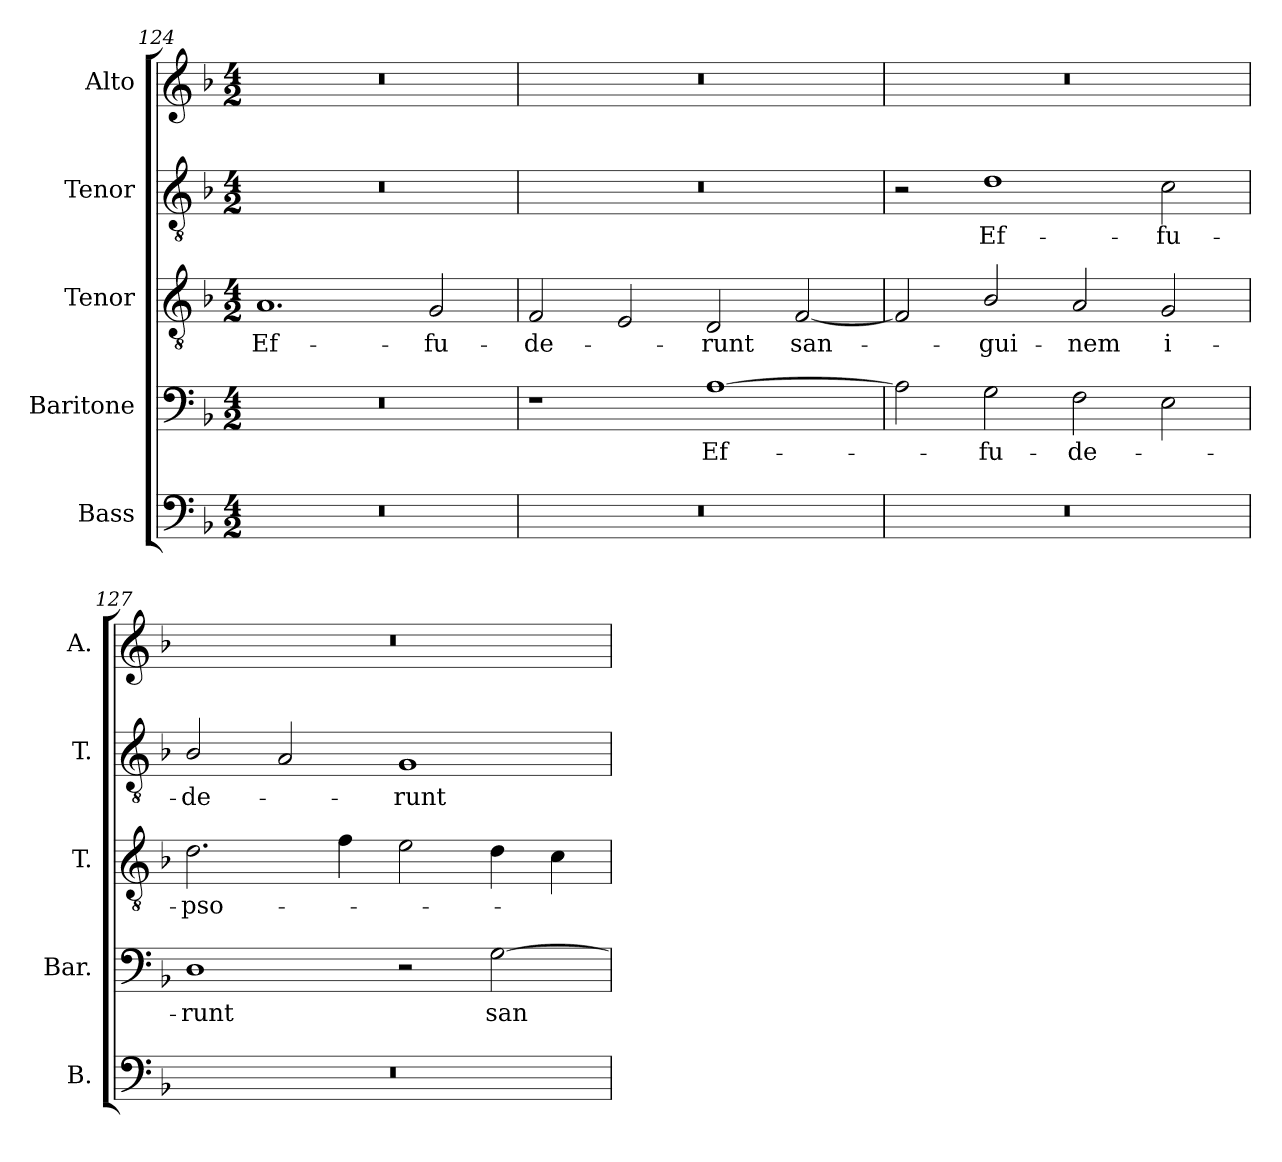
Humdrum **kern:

**kern	**kern	**text	**kern	**text	**kern	**text	**kern
*part5	*part4	*part4	*part3	*part3	*part2	*part2	*part1
*staff5	*staff4	*staff4	*staff3	*staff3	*staff2	*staff2	*staff1
*I"Bass	*I"Baritone	*	*I"Tenor	*	*I"Tenor	*	*I"Alto
*I'B.	*I'Bar.	*	*I'T.	*	*I'T.	*	*I'A.
!!LO:LB:g=z
*clefF4	*clefF4	*	*clefGv2	*	*clefGv2	*	*clefG2
*	*	*	*ITrd7c12	*	*ITrd7c12	*	*
*k[b-]	*k[b-]	*	*k[b-]	*	*k[b-]	*	*k[b-]
*F:	*F:	*	*F:	*	*F:	*	*F:
*M4/2	*M4/2	*	*M4/2	*	*M4/2	*	*M4/2
=124	=124	=124	=124	=124	=124	=124	=124
!LO:N:vis=1	!LO:N:vis=1	!	!	!	!	!	!
!	!	!	!	!LO:LY:b:color=#000000	!LO:N:vis=1	!	!LO:N:vis=1
0r	0r	.	1.AAi	Ef-	0r	.	0r
!	!	!	!	!LO:LY:b:color=#000000	!	!	!
.	.	.	2GGi/	-fu-	.	.	.
=125	=125	=125	=125	=125	=125	=125	=125
!LO:N:vis=1	!	!	!	!	!	!	!
!	!	!	!	!LO:LY:b:color=#000000	!LO:N:vis=1	!	!LO:N:vis=1
0r	1r	.	2FFi/	-de-	0r	.	0r
.	.	.	2EEi/	.	.	.	.
!	!	!LO:LY:b:color=#000000	!	!	!	!	!
!	!	!	!	!LO:LY:b:color=#000000	!	!	!
.	[1Ai	Ef-	2DDi/	-runt	.	.	.
!	!	!	!	!LO:LY:b:color=#000000	!	!	!
.	.	.	[2FFi/	san-	.	.	.
=126	=126	=126	=126	=126	=126	=126	=126
!LO:N:vis=1	!	!	!	!	!	!	!LO:N:vis=1
0r	2Ai\]	.	2FFi/]	.	2r	.	0r
!	!	!LO:LY:b:color=#000000	!	!	!	!	!
!	!	!	!	!LO:LY:b:color=#000000	!	!	!
!	!	!	!	!	!	!LO:LY:b:color=#000000	!
.	2Gi\	-fu-	2BB-i/	-gui-	1Di	Ef-	.
!	!	!LO:LY:b:color=#000000	!	!	!	!	!
!	!	!	!	!LO:LY:b:color=#000000	!	!	!
.	2Fi\	-de-	2AAi/	-nem	.	.	.
!	!	!	!	!LO:LY:b:color=#000000	!	!	!
!	!	!	!	!	!	!LO:LY:b:color=#000000	!
.	2Ei\	.	2GGi/	i-	2Ci\	-fu-	.
=127	=127	=127	=127	=127	=127	=127	=127
!LO:N:vis=1	!	!	!	!	!	!	!
!	!	!LO:LY:b:color=#000000	!	!	!	!	!
!	!	!	!	!LO:LY:b:color=#000000	!	!	!
!	!	!	!	!	!	!LO:LY:b:color=#000000	!LO:N:vis=1
0r	1Di	-runt	2.Di\	-pso-	2BB-i/	-de-	0r
.	.	.	.	.	2AAi/	.	.
.	.	.	4Fi\	.	.	.	.
!	!	!	!	!	!	!LO:LY:b:color=#000000	!
.	2r	.	2Ei\	.	1GGi	-runt	.
!	!	!LO:LY:b:color=#000000	!	!	!	!	!
.	[2Gi\	san-	4Di\	.	.	.	.
.	.	.	4Ci\	.	.	.	.
=	=	=	=	=	=	=	=
*-	*-	*-	*-	*-	*-	*-	*-
